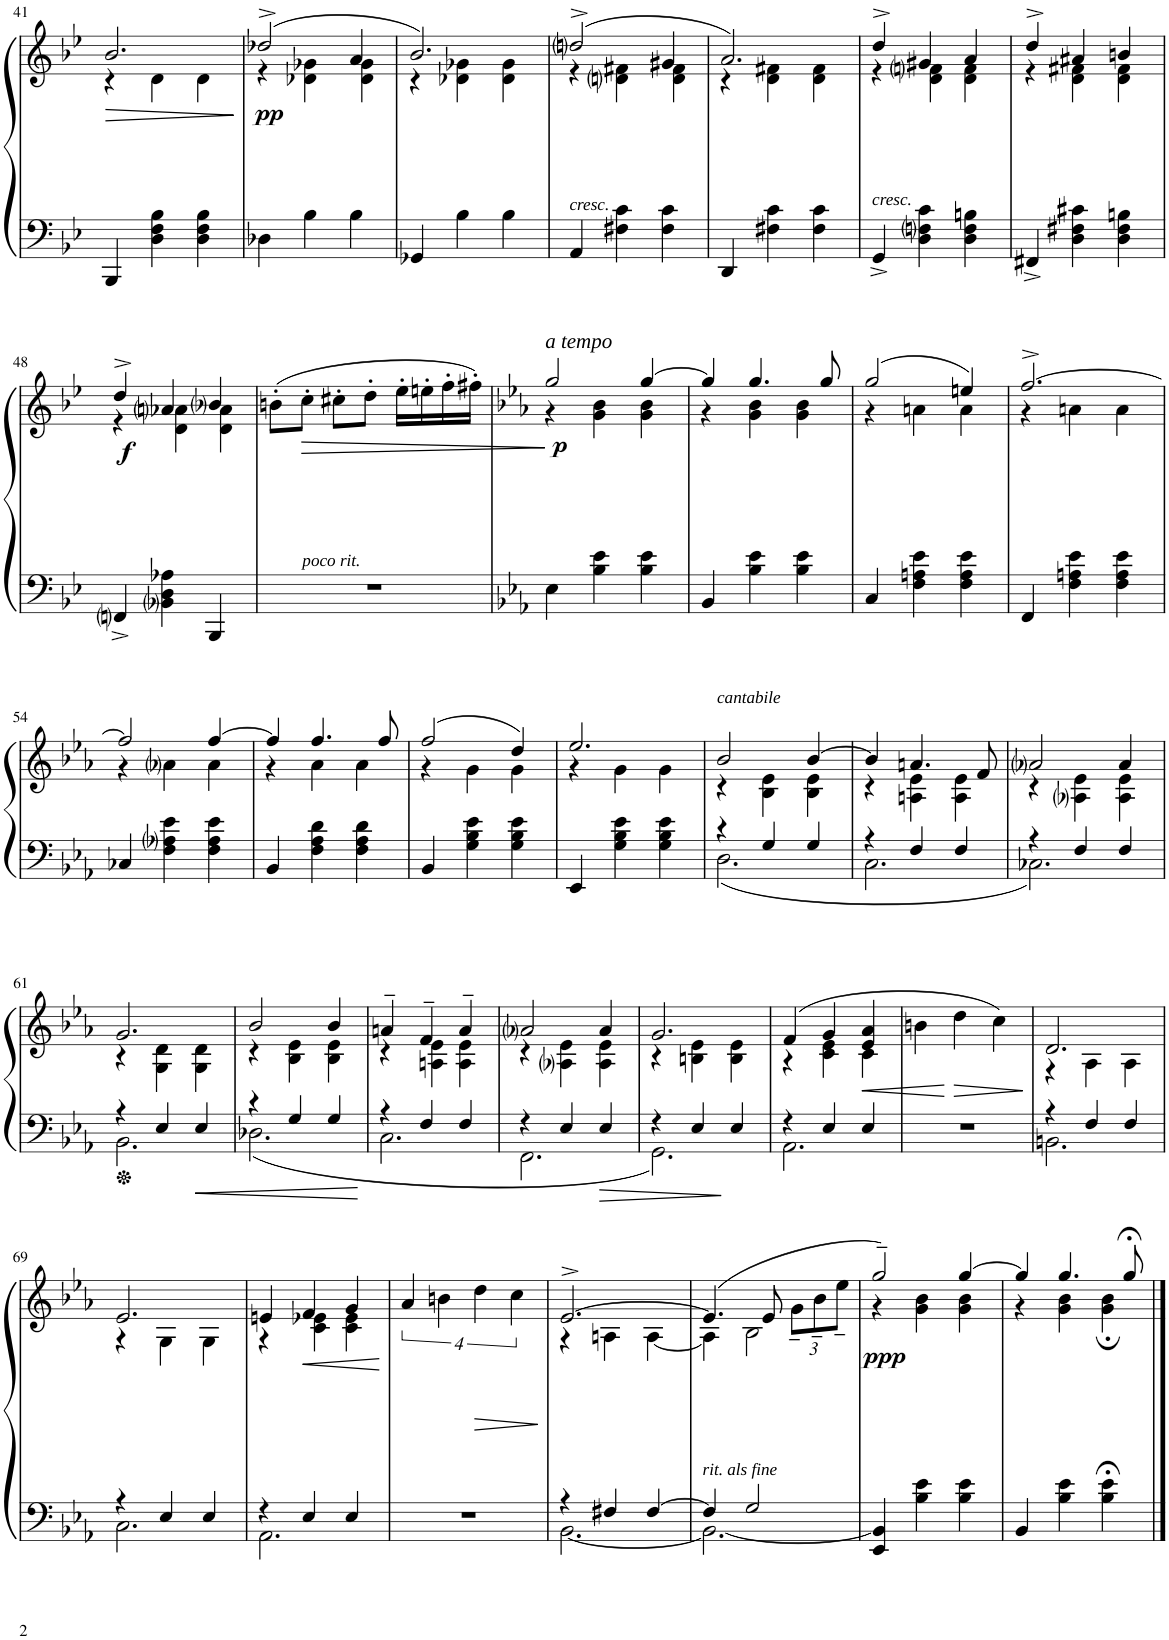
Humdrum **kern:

**kern	**kern	**dynam
*part1	*part1	*part1
*staff2	*staff1	*staff1/2
*I"Midi_1	*	*
!!LO:PB:g=z
*clefF4	*clefG2	*
*k[b-e-]	*k[b-e-]	*
*M3/4	*M3/4	*
=41	=41	=41
!	!	!LO:HP:b
*	*^	*
4BBB-/	2.b-/	4r	>
4D\ 4F\ 4B-\	.	4d\	.
4D\ 4F\ 4B-\	.	4d\	.
=42	=42	=42	=42
!	!	!	!LO:DY:b
4D-X\	(2dd-X^/	4r	pp
4B-\	.	4d-X\ 4g-X\	.
4B-\	4a/	4d-\ 4g-\	.
=43	=43	=43	=43
4GG-X/	2.b-/)	4r	.
4B-\	.	4d-X\ 4g-X\	.
4B-\	.	4d-\ 4g-\	.
=44	=44	=44	=44
!	!LO:TX:b:i:t=cresc.	!	!
4AA/	(2ddni^/	4r	.
4F#X\ 4c\	.	4dni\ 4f#X\	.
4F#\ 4c\	4g#X/	4d\ 4f#\	.
=45	=45	=45	=45
4DD/	2.a/)	4r	.
4F#X\ 4c\	.	4d\ 4f#X\	.
4F#\ 4c\	.	4d\ 4f#\	.
=46	=46	=46	=46
!	!LO:TX:b:i:t=cresc.	!	!
4GG^/	4dd^/	4r	.
4D\ 4Fni\ 4c\	4g#X/	4d\ 4fni\	.
4D\ 4F\ 4Bn\	4a/	4d\ 4f\	.
=47	=47	=47	=47
4FF#X^/	4dd^/	4r	.
4D\ 4F#X\ 4c#X\	4a#X/	4d\ 4f#X\	.
4D\ 4F#\ 4Bn\	4bn/	4d\ 4f#\	.
!!LO:LB:g=z	!!
=48	=48	=48	=48
!	!	!	!LO:DY:b
4FFni^/	4dd^/	4r	f
4BB-i\ 4D\ 4A-X\	4ani/	4d\ 4a-X\	.
4BBB-/	4b-i/	4d\ 4a-\	.
*	*v	*v	*
=49	=49	=49
2.r	(8bn'\L	.
!	!LO:TX:b:i:t=poco rit.	!
!	!	!LO:HP:b
.	8cc'\J	>
.	8cc#X'\L	.
.	8dd'\J	.
.	16ee-'\LL	.
.	16een'\	.
.	16ff'\	.
.	16ff#X'\JJ)	.
.	.	]
=50	=50	=50
*k[b-e-a-]	*k[b-e-a-]	*
*E-:	*E-:	*
*	*^	*
!	!LO:TX:a:i:t=a tempo	!	!
!	!	!	!LO:DY:b
4E-\	2gg/	4r	p
4B-\ 4e-\	.	4g\ 4b-\	.
4B-\ 4e-\	[4gg/	4g\ 4b-\	.
=51	=51	=51	=51
4BB-/	4gg/]	4r	.
4B-\ 4e-\	4.gg/	4g\ 4b-\	.
4B-\ 4e-\	.	4g\ 4b-\	.
.	8gg/	.	.
=52	=52	=52	=52
4C/	(2gg/	4r	.
4F\ 4An\ 4e-\	.	4an\	.
4F\ 4A\ 4e-\	4een/)	4a\	.
=53	=53	=53	=53
4FF/	[2.ff^/	4r	.
4F\ 4An\ 4e-\	.	4an\	.
4F\ 4A\ 4e-\	.	4a\	.
!!LO:LB:g=z	!!
=54	=54	=54	=54
4C-X/	2ff/]	4r	.
4F\ 4A-i\ 4e-\	.	4a-i\	.
4F\ 4A-\ 4e-\	[4ff/	4a-\	.
=55	=55	=55	=55
4BB-/	4ff/]	4r	.
4F\ 4A-\ 4d\	4.ff/	4a-\	.
4F\ 4A-\ 4d\	.	4a-\	.
.	8ff/	.	.
=56	=56	=56	=56
4BB-/	(2ff/	4r	.
4G\ 4B-\ 4e-\	.	4g\	.
4G\ 4B-\ 4e-\	4dd/)	4g\	.
=57	=57	=57	=57
4EE-/	2.ee-/	4r	.
4G\ 4B-\ 4e-\	.	4g\	.
4G\ 4B-\ 4e-\	.	4g\	.
=58	=58	=58	=58
*^	*	*	*
!	!	!LO:TX:a:i:t=cantabile	!	!
4r	2.D\	2b-/	4r	.
4G/	.	.	4B-\ 4e-\	.
4G/	.	[4b-/	4B-\ 4e-\	.
=59	=59	=59	=59	=59
4r	2.C\	4b-/]	4r	.
4F/	.	4.an/	4An\ 4e-\	.
4F/	.	.	4A\ 4e-\	.
.	.	8f/	.	.
=60	=60	=60	=60	=60
4r	2.C-X\	2a-i/	4r	.
4F/	.	.	4A-i\ 4e-\	.
4F/	.	4a-/	4A-\ 4e-\	.
!!LO:LB:g=z	!!
=61	=61	=61	=61	=61
4r	2.BB-\	2.g/	4r	.
4E-/	.	.	4G\ 4d\	.
4E-/	.	.	4G\ 4d\	.
=62	=62	=62	=62	=62
4r	2.D-X\	2b-/	4r	.
4G/	.	.	4B-\ 4e-\	.
4G/	.	4b-/	4B-\ 4e-\	.
*v	*v	*	*	*
*	*v	*v	*
.	.	]
=63	=63	=63
*^	*^	*
4r	2.C\	4an~/	4r	.
4F/	.	4f~/	4An\ 4e-\	.
4F/	.	4a~/	4A\ 4e-\	.
=64	=64	=64	=64	=64
4r	2.FF\	2a-i/	4r	.
4E-/	.	.	4A-i\ 4e-\	.
!	!	!	!	!LO:HP:b=2
4E-/	.	4a-/	4A-\ 4e-\	>
=65	=65	=65	=65	=65
4r	2.GG\	2.g/	4r	.
4E-/	.	.	4Bn\ 4e-\	.
4E-/	.	.	4B\ 4e-\	.
=66	=66	=66	=66	=66
4r	2.AA-\	(4f/	4r	.
4E-/	.	4g/	4c\ 4e-\	.
!	!	!	!	!LO:HP:b
4E-/	.	4e-/ 4a-/	4c\	<
*v	*v	*	*	*
*	*v	*v	*
=67	=67	=67
2.r	4bn\	.
!	!	!LO:HP:n=1:b
.	4dd\	] >
.	4cc\)	.
.	.	[
=68	=68	=68
*^	*^	*
4r	2.BBn\	2.d/	4r	.
4F/	.	.	4A-\	.
4F/	.	.	4A-\	.
!!LO:LB:g=z	!!
=69	=69	=69	=69	=69
4r	2.C\	2.e-/	4r	.
4E-/	.	.	4G\	.
4E-/	.	.	4G\	.
=70	=70	=70	=70	=70
4r	2.AA-\	4en/	4r	.
!	!	!	!	!LO:HP:b
4E-/	.	4f/	4c\ 4e-X\	<
4E-/	.	4g/	4c\ 4e-\	.
*v	*v	*	*	*
*	*v	*v	*
.	.	]
=71	=71	=71
2.r	16%3a-/	.
.	16%3bn\	.
.	16%3dd\	.
.	16%3cc\	.
.	.	[
=72	=72	=72
*^	*^	*
4r	[2.BB-\	[2.e-^/	4r	.
4F#X/	.	.	4An\	.
[4F#/	.	.	[4A\	.
=73	=73	=73	=73	=73
!	!	!LO:TX:b:i:t=rit. als fine	!	!
4F#/]	2.BB-\_	(4.e-/]	4A\]	.
2G/	.	.	2B-\	.
.	.	8e-/	.	.
*	*	*Xbrackettup	*	*
.	.	12g~\L	.	.
.	.	12b-~\	.	.
.	.	12ee-~\J	.	.
*v	*v	*	*	*
=74	=74	=74	=74
!	!	!	!LO:DY:b
4EE-/ 4BB-/]	2gg~/)	4r	ppp
4B-\ 4e-\	.	4g\ 4b-\	.
4B-\ 4e-\	[4gg/	4g\ 4b-\	.
=75	=75	=75	=75
4BB-/	4gg/]	4r	.
4B-\ 4e-\	4.gg/	4g\ 4b-\	.
4B-\;< 4e-\;<	.	4g\; 4b-\;	.
.	8gg;</	.	.
*	*v	*v	*
==	==	==
*-	*-	*-
